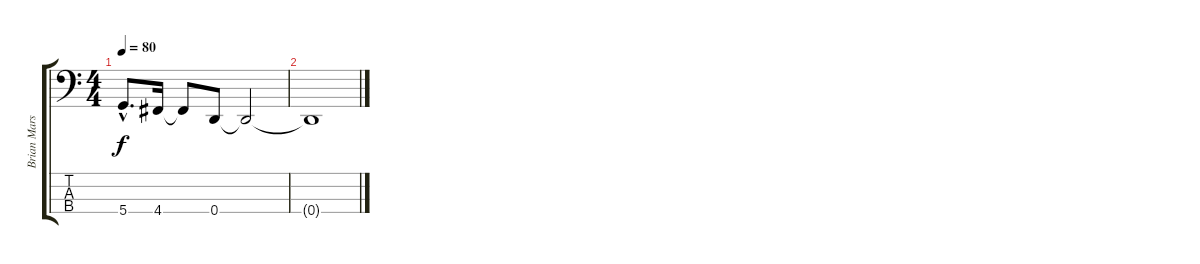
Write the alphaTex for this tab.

\track ("Brian Marshall" "Brian Mars") {instrument electricbasspick}
\staff {score tabs}
\tuning (G2 D2 A1 D1) {hide}
\ts (4 4)
\tempo 80
\clef f4
\ks c
5.4{hac}.8{d dy f} 4.4.16 4.4{t}.8 0.4.8 0.4{t}.2 |
0.4{t}.1
